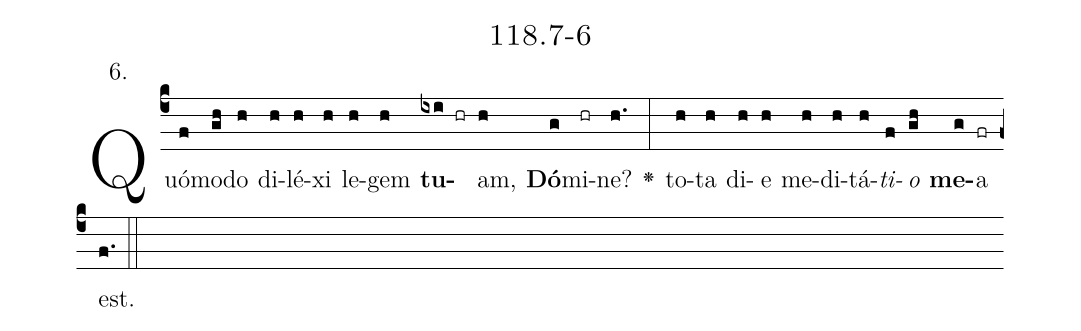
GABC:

name: 118.7-6;
annotation: 6.;
%%
(c4)Quó(f)mo(gh)do(h) di(h)lé(h)xi(h) le(h)gem(h) <b>tu</b>(ixi hr)am,(h) <b>Dó</b>(g)mi(hr)ne?(h.) <v>\greheightstar</v>(:) to(h)ta(h) di(h)e(h) me(h)di(h)tá(h)<i>ti</i>(f)<i>o</i>(gh) <b>me</b>(g)a(fr) est.(f.) (::)


%E(h) u(h) o(f) u(gh) a(g) e.(f.) (::)
